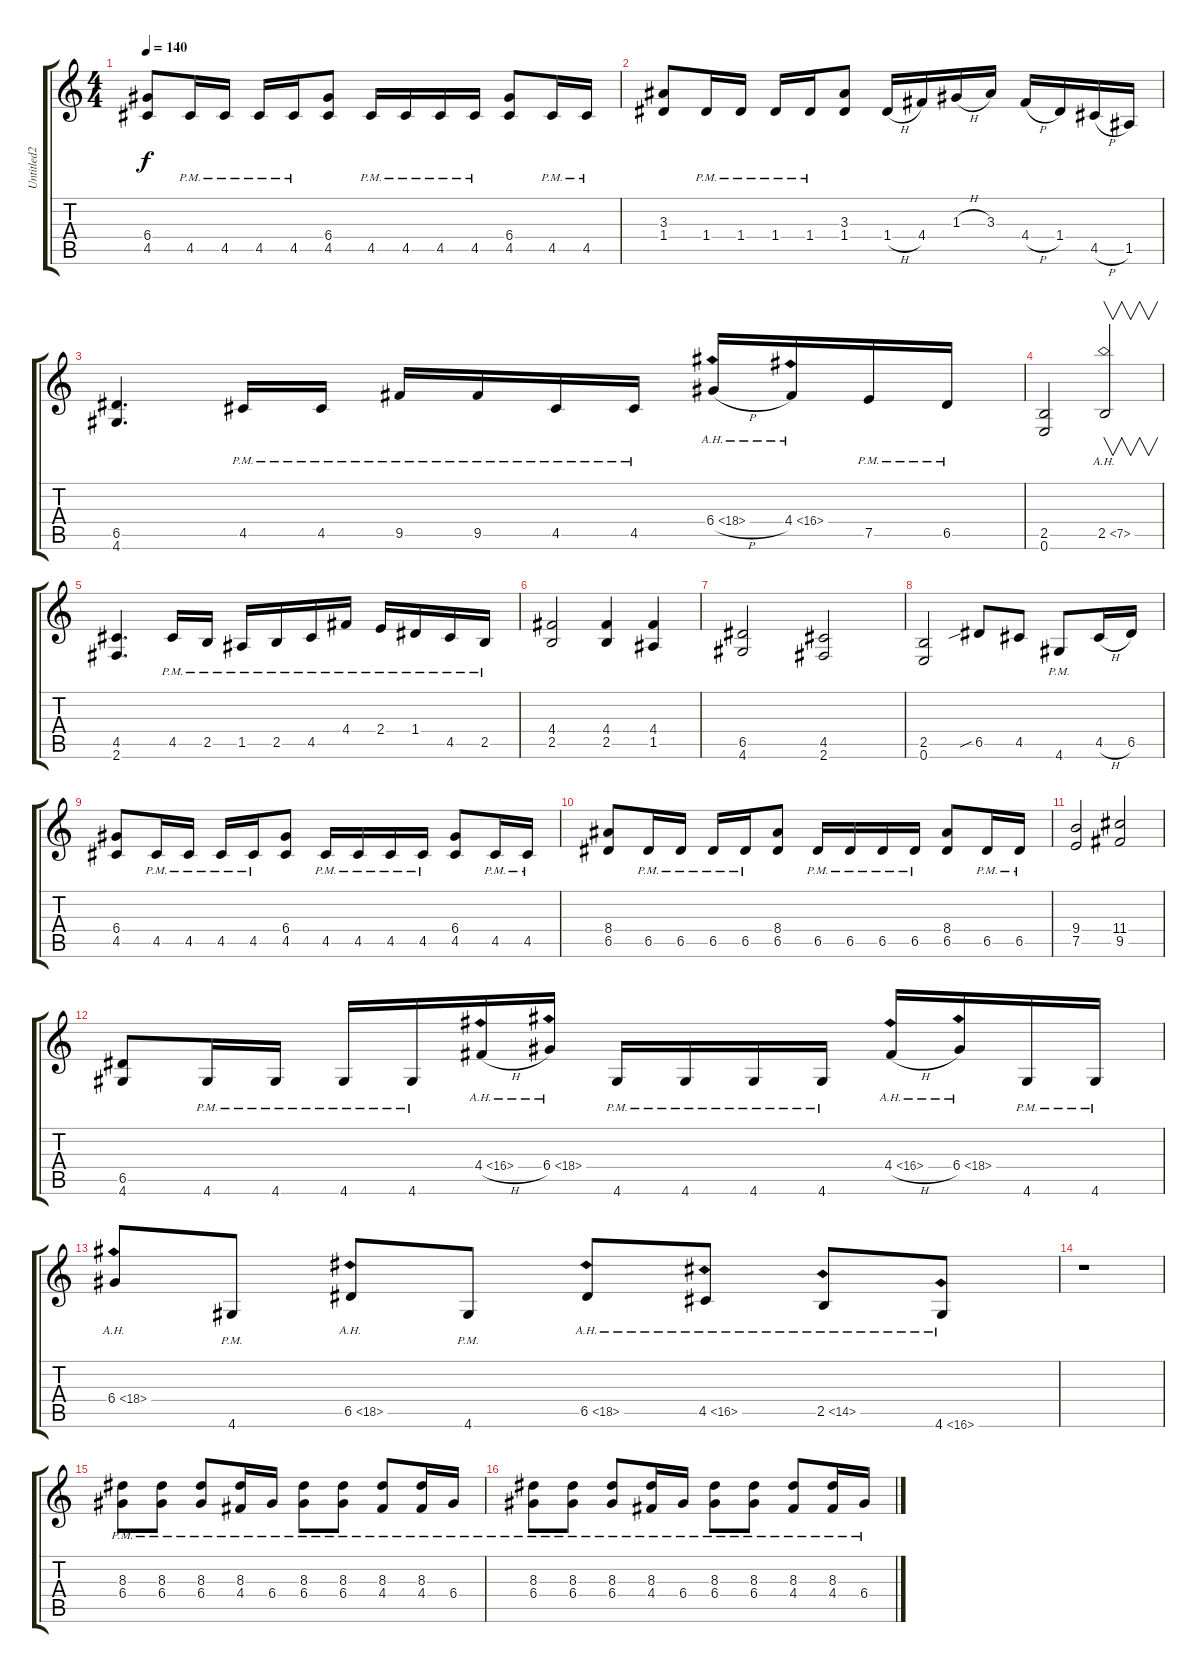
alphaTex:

\track ("Untitled2" "Untitled2") {instrument distortionguitar}
\staff {score tabs}
\tuning (E4 B3 G3 D3 A2 E2) {hide}
\ts (4 4)
\tempo 140
\clef g2
\ks c
(6.4 4.5).8{dy f} 4.5{pm}.16 4.5{pm}.16 4.5{pm}.16 4.5{pm}.16 (6.4 4.5).8 4.5{pm}.16 4.5{pm}.16 4.5{pm}.16 4.5{pm}.16 (6.4 4.5).8 4.5{pm}.16 4.5{pm}.16 |
(3.3 1.4).8 1.4{pm}.16 1.4{pm}.16 1.4{pm}.16 1.4{pm}.16 (3.3 1.4).8 1.4{h}.16 4.4.16 1.3{h}.16 3.3.16 4.4{h}.16 1.4.16 4.5{h}.16 1.5.16 |
(6.5 4.6).4{d} 4.5{pm}.16 4.5{pm}.16 9.5{pm}.16 9.5{pm}.16 4.5{pm}.16 4.5{pm}.16 6.4{ah 12 h}.16 4.4{ah 12}.16 7.5{pm}.16 6.5{pm}.16 |
(2.5 0.6).2 2.5{ah 5}.2{v} |
(4.5 2.6).4{d} 4.5{pm}.16 2.5{pm}.16 1.5{pm}.16 2.5{pm}.16 4.5{pm}.16 4.4{pm}.16 2.4{pm}.16 1.4{pm}.16 4.5{pm}.16 2.5{pm}.16 |
(4.4 2.5).2 (4.4 2.5).4 (4.4 1.5).4 |
(6.5 4.6).2 (4.5 2.6).2 |
(2.5 0.6).2 6.5{sib}.8 4.5.8 4.6{pm}.8 4.5{h}.16 6.5.16 |
(6.4 4.5).8 4.5{pm}.16 4.5{pm}.16 4.5{pm}.16 4.5{pm}.16 (6.4 4.5).8 4.5{pm}.16 4.5{pm}.16 4.5{pm}.16 4.5{pm}.16 (6.4 4.5).8 4.5{pm}.16 4.5{pm}.16 |
(8.4 6.5).8 6.5{pm}.16 6.5{pm}.16 6.5{pm}.16 6.5{pm}.16 (8.4 6.5).8 6.5{pm}.16 6.5{pm}.16 6.5{pm}.16 6.5{pm}.16 (8.4 6.5).8 6.5{pm}.16 6.5{pm}.16 |
(9.4 7.5).2 (11.4 9.5).2 |
(6.5 4.6).8 4.6{pm}.16 4.6{pm}.16 4.6{pm}.16 4.6{pm}.16 4.4{ah 12 h}.16 6.4{ah 12}.16 4.6{pm}.16 4.6{pm}.16 4.6{pm}.16 4.6{pm}.16 4.4{ah 12 h}.16 6.4{ah 12}.16 4.6{pm}.16 4.6{pm}.16 |
6.4{ah 12}.8 4.6{pm}.8 6.5{ah 12}.8 4.6{pm}.8 6.5{ah 12}.8 4.5{ah 12}.8 2.5{ah 12}.8 4.6{ah 12}.8 |
r.1 |
(8.3{pm} 6.4{pm}).8 (8.3{pm} 6.4{pm}).8 (8.3{pm} 6.4{pm}).8 (8.3{pm} 4.4{pm}).16 6.4{pm}.16 (8.3{pm} 6.4{pm}).8 (8.3{pm} 6.4{pm}).8 (8.3{pm} 4.4{pm}).8 (8.3{pm} 4.4{pm}).16 6.4{pm}.16 |
(8.3{pm} 6.4{pm}).8 (8.3{pm} 6.4{pm}).8 (8.3{pm} 6.4{pm}).8 (8.3{pm} 4.4{pm}).16 6.4{pm}.16 (8.3{pm} 6.4{pm}).8 (8.3{pm} 6.4{pm}).8 (8.3{pm} 4.4{pm}).8 (8.3{pm} 4.4{pm}).16 6.4{pm}.16
